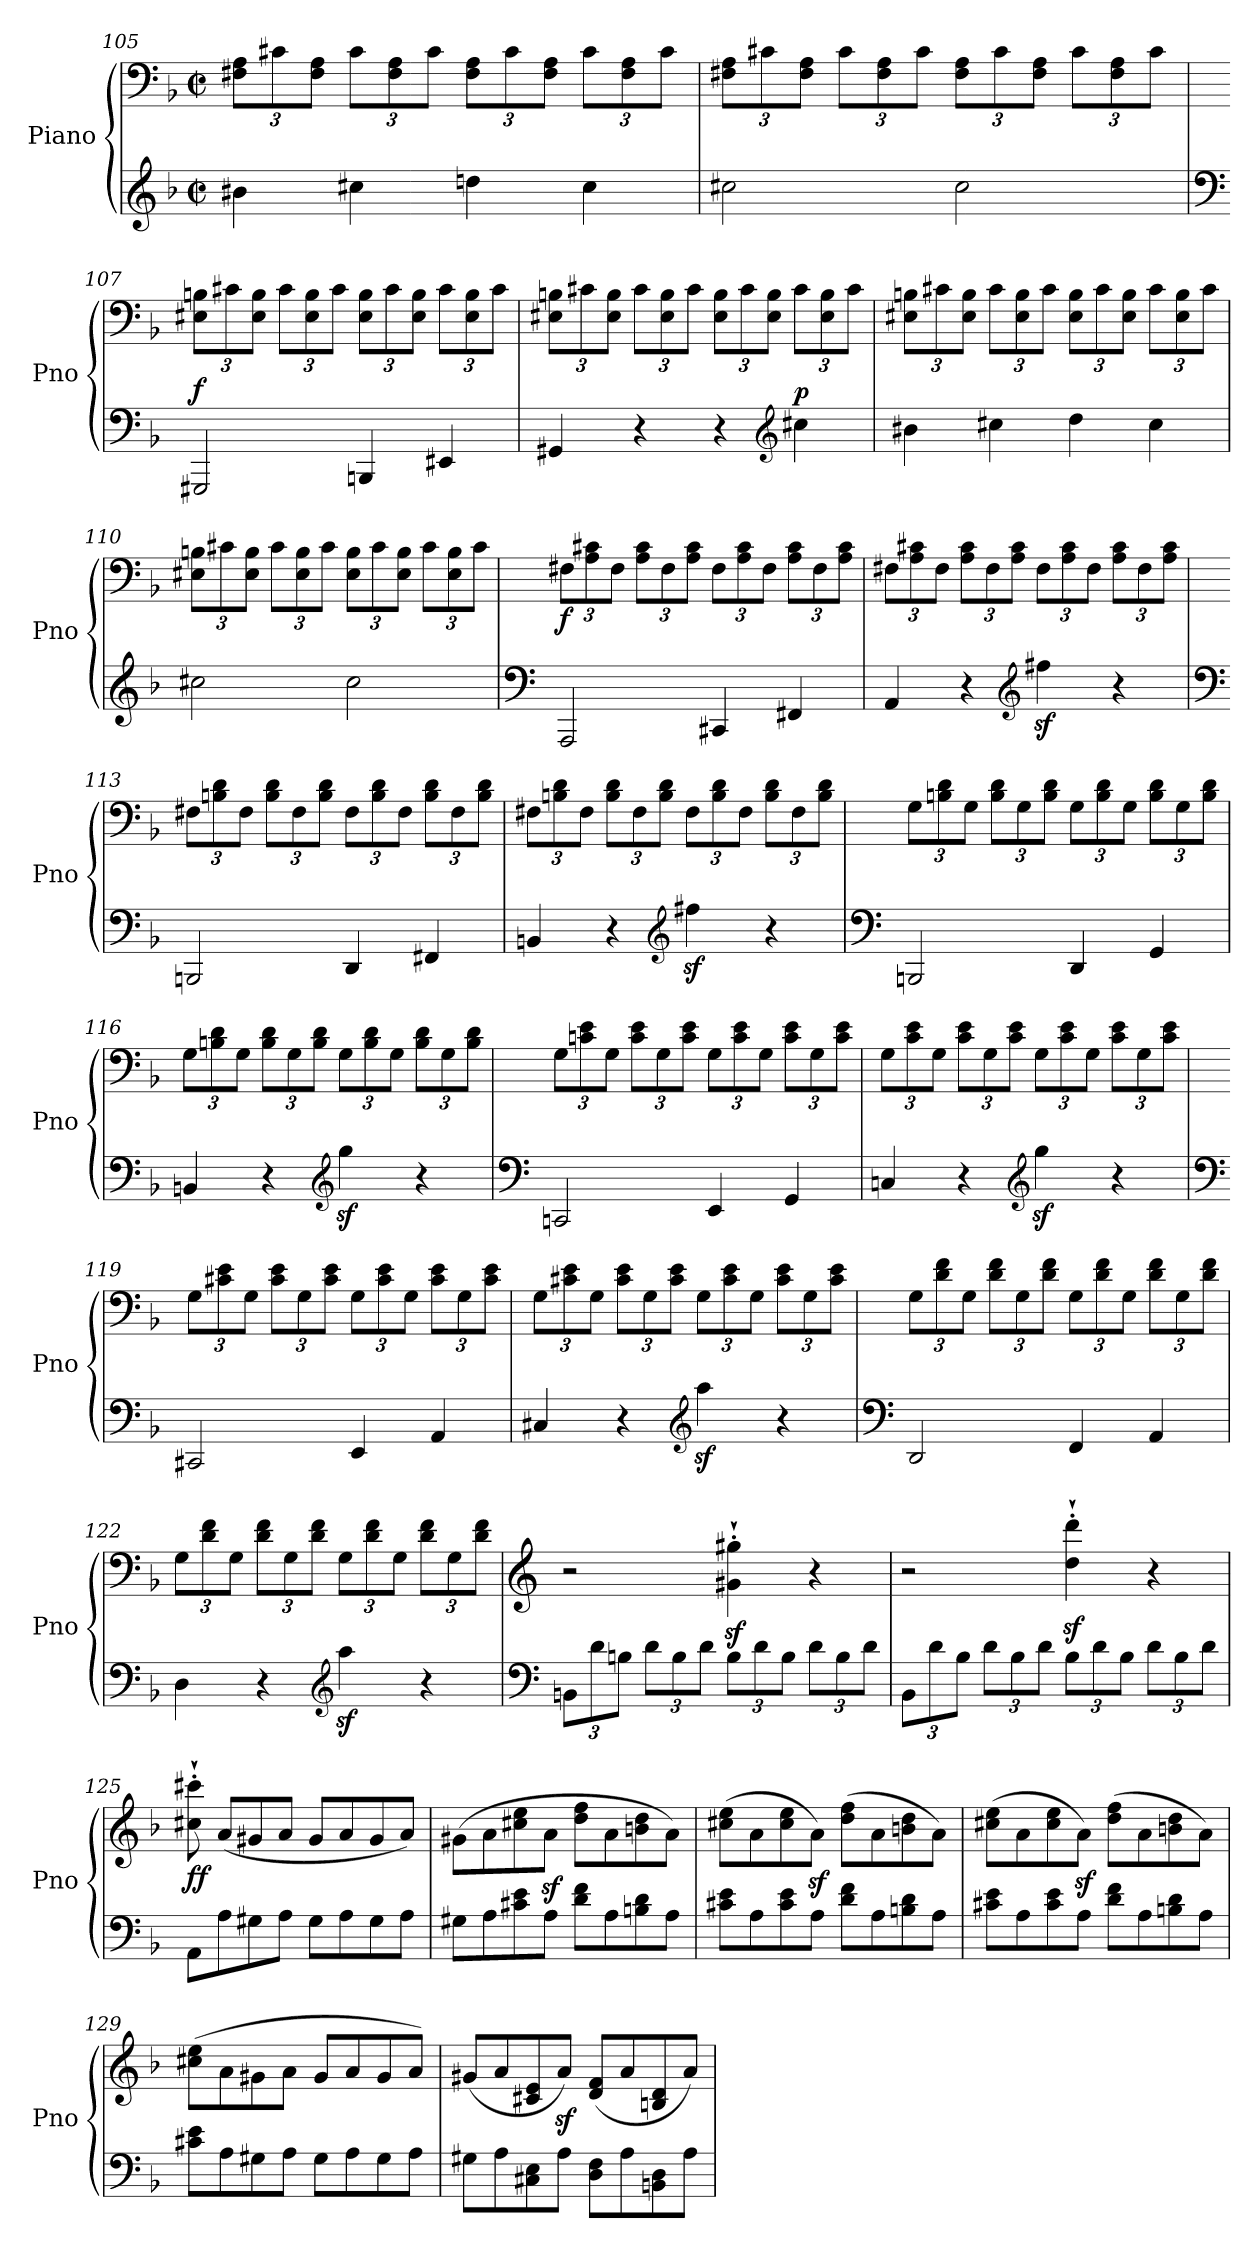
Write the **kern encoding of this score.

**kern	**kern	**dynam
*part1	*part1	*part1
*staff2	*staff1	*staff1/2
*I"Piano	*	*
*I'Pno	*	*
!!LO:LB:g=z
*clefG2	*clefF4	*
*k[b-]	*k[b-]	*
*F:	*F:	*
*M2/2	*M2/2	*
*met(c|)	*met(c|)	*
*	*Xbrackettup	*
=105	=105	=105
4b#X\	12F#X\ 12A\L	.
.	12c#X\	.
.	12F#\ 12A\J	.
4cc#X\	12c#\L	.
.	12F#\ 12A\	.
.	12c#\J	.
4ddn\	12F#\ 12A\L	.
.	12c#\	.
.	12F#\ 12A\J	.
4cc#\	12c#\L	.
.	12F#\ 12A\	.
.	12c#\J	.
=106	=106	=106
2cc#X\	12F#X\ 12A\L	.
.	12c#X\	.
.	12F#\ 12A\J	.
.	12c#\L	.
.	12F#\ 12A\	.
.	12c#\J	.
2cc#\	12F#\ 12A\L	.
.	12c#\	.
.	12F#\ 12A\J	.
.	12c#\L	.
.	12F#\ 12A\	.
.	12c#\J	.
=107	=107	=107
*clefF4	*	*
!	!	!LO:DY:a=2
2GGG#X/	12E#X\ 12Bn\L	f
.	12c#X\	.
.	12E#\ 12B\J	.
.	12c#\L	.
.	12E#\ 12B\	.
.	12c#\J	.
4BBBn/	12E#\ 12B\L	.
.	12c#\	.
.	12E#\ 12B\J	.
4EE#X/	12c#\L	.
.	12E#\ 12B\	.
.	12c#\J	.
!!LO:LB:g=z
=108	=108	=108
4GG#X/	12E#X\ 12Bn\L	.
.	12c#X\	.
.	12E#\ 12B\J	.
4r	12c#\L	.
.	12E#\ 12B\	.
.	12c#\J	.
4r	12E#\ 12B\L	.
.	12c#\	.
.	12E#\ 12B\J	.
*clefG2	*	*
!	!	!LO:DY:a=2
4cc#X\	12c#\L	p
.	12E#\ 12B\	.
.	12c#\J	.
=109	=109	=109
4b#X\	12E#X\ 12Bn\L	.
.	12c#X\	.
.	12E#\ 12B\J	.
4cc#X\	12c#\L	.
.	12E#\ 12B\	.
.	12c#\J	.
4dd\	12E#\ 12B\L	.
.	12c#\	.
.	12E#\ 12B\J	.
4cc#\	12c#\L	.
.	12E#\ 12B\	.
.	12c#\J	.
=110	=110	=110
2cc#X\	12E#X\ 12Bn\L	.
.	12c#X\	.
.	12E#\ 12B\J	.
.	12c#\L	.
.	12E#\ 12B\	.
.	12c#\J	.
2cc#\	12E#\ 12B\L	.
.	12c#\	.
.	12E#\ 12B\J	.
.	12c#\L	.
.	12E#\ 12B\	.
.	12c#\J	.
!!LO:LB:g=z
=111	=111	=111
*clefF4	*	*
!	!	!LO:DY:b
2AAA/	12F#X\L	f
.	12A\ 12c#X\	.
.	12F#\J	.
.	12A\ 12c#\L	.
.	12F#\	.
.	12A\ 12c#\J	.
4CC#X/	12F#\L	.
.	12A\ 12c#\	.
.	12F#\J	.
4FF#X/	12A\ 12c#\L	.
.	12F#\	.
.	12A\ 12c#\J	.
=112	=112	=112
4AA/	12F#X\L	.
.	12A\ 12c#X\	.
.	12F#\J	.
4r	12A\ 12c#\L	.
.	12F#\	.
.	12A\ 12c#\J	.
*clefG2	*	*
4ff#Xz<\	12F#\L	.
.	12A\ 12c#\	.
.	12F#\J	.
4r	12A\ 12c#\L	.
.	12F#\	.
.	12A\ 12c#\J	.
=113	=113	=113
*clefF4	*	*
2BBBn/	12F#X\L	.
.	12Bn\ 12d\	.
.	12F#\J	.
.	12B\ 12d\L	.
.	12F#\	.
.	12B\ 12d\J	.
4DD/	12F#\L	.
.	12B\ 12d\	.
.	12F#\J	.
4FF#X/	12B\ 12d\L	.
.	12F#\	.
.	12B\ 12d\J	.
!!LO:PB:g=z
=114	=114	=114
4BBn/	12F#X\L	.
.	12Bn\ 12d\	.
.	12F#\J	.
4r	12B\ 12d\L	.
.	12F#\	.
.	12B\ 12d\J	.
*clefG2	*	*
4ff#Xz<\	12F#\L	.
.	12B\ 12d\	.
.	12F#\J	.
4r	12B\ 12d\L	.
.	12F#\	.
.	12B\ 12d\J	.
=115	=115	=115
*clefF4	*	*
2BBBn/	12G\L	.
.	12Bn\ 12d\	.
.	12G\J	.
.	12B\ 12d\L	.
.	12G\	.
.	12B\ 12d\J	.
4DD/	12G\L	.
.	12B\ 12d\	.
.	12G\J	.
4GG/	12B\ 12d\L	.
.	12G\	.
.	12B\ 12d\J	.
=116	=116	=116
4BBn/	12G\L	.
.	12Bn\ 12d\	.
.	12G\J	.
4r	12B\ 12d\L	.
.	12G\	.
.	12B\ 12d\J	.
*clefG2	*	*
4ggz<\	12G\L	.
.	12B\ 12d\	.
.	12G\J	.
4r	12B\ 12d\L	.
.	12G\	.
.	12B\ 12d\J	.
!!LO:LB:g=z
=117	=117	=117
*clefF4	*	*
2CCn/	12G\L	.
.	12cn\ 12e\	.
.	12G\J	.
.	12c\ 12e\L	.
.	12G\	.
.	12c\ 12e\J	.
4EE/	12G\L	.
.	12c\ 12e\	.
.	12G\J	.
4GG/	12c\ 12e\L	.
.	12G\	.
.	12c\ 12e\J	.
=118	=118	=118
4Cn/	12G\L	.
.	12c\ 12e\	.
.	12G\J	.
4r	12c\ 12e\L	.
.	12G\	.
.	12c\ 12e\J	.
*clefG2	*	*
4ggz<\	12G\L	.
.	12c\ 12e\	.
.	12G\J	.
4r	12c\ 12e\L	.
.	12G\	.
.	12c\ 12e\J	.
=119	=119	=119
*clefF4	*	*
2CC#X/	12G\L	.
.	12c#X\ 12e\	.
.	12G\J	.
.	12c#\ 12e\L	.
.	12G\	.
.	12c#\ 12e\J	.
4EE/	12G\L	.
.	12c#\ 12e\	.
.	12G\J	.
4AA/	12c#\ 12e\L	.
.	12G\	.
.	12c#\ 12e\J	.
!!LO:LB:g=z
=120	=120	=120
4C#X/	12G\L	.
.	12c#X\ 12e\	.
.	12G\J	.
4r	12c#\ 12e\L	.
.	12G\	.
.	12c#\ 12e\J	.
*clefG2	*	*
4aaz<\	12G\L	.
.	12c#\ 12e\	.
.	12G\J	.
4r	12c#\ 12e\L	.
.	12G\	.
.	12c#\ 12e\J	.
=121	=121	=121
*clefF4	*	*
2DD/	12G\L	.
.	12d\ 12f\	.
.	12G\J	.
.	12d\ 12f\L	.
.	12G\	.
.	12d\ 12f\J	.
4FF/	12G\L	.
.	12d\ 12f\	.
.	12G\J	.
4AA/	12d\ 12f\L	.
.	12G\	.
.	12d\ 12f\J	.
=122	=122	=122
4D\	12G\L	.
.	12d\ 12f\	.
.	12G\J	.
4r	12d\ 12f\L	.
.	12G\	.
.	12d\ 12f\J	.
*clefG2	*	*
4aaz<\	12G\L	.
.	12d\ 12f\	.
.	12G\J	.
4r	12d\ 12f\L	.
.	12G\	.
.	12d\ 12f\J	.
!!LO:LB:g=z
=123	=123	=123
*clefF4	*clefG2	*
*Xbrackettup	*	*
12BBn\L	2r	.
12d\	.	.
12Bn\J	.	.
12d\L	.	.
12B\	.	.
12d\J	.	.
12B\L	4g#X\z<'` 4gg#X\z<'`	.
12d\	.	.
12B\J	.	.
12d\L	4r	.
12B\	.	.
12d\J	.	.
=124	=124	=124
12BB-\L	2r	.
12d\	.	.
12B-\J	.	.
12d\L	.	.
12B-\	.	.
12d\J	.	.
12B-\L	4dd\z<'` 4ddd\z<'`	.
12d\	.	.
12B-\J	.	.
12d\L	4r	.
12B-\	.	.
12d\J	.	.
=125	=125	=125
!	!	!LO:DY:b
8AA\L	8cc#X\'` 8ccc#X\'`	ff
8A\	(<8a/L	.
8G#X\	8g#X/	.
8A\J	8a/J	.
8G#\L	8g#/L	.
8A\	8a/	.
8G#\	8g#/	.
8A\J	8a/J)	.
!!LO:LB:g=z
=126	=126	=126
8G#X\L	(>8g#X\L	.
8A\	8a\	.
8c#X\ 8e\	8cc#X\ 8ee\	.
8A\J	8az<\J	.
8d\ 8f\L	8dd\ 8ff\L	.
8A\	8a\	.
8Bn\ 8d\	8bn\ 8dd\	.
8A\J	8a\J)	.
=127	=127	=127
8c#X\ 8e\L	(>8cc#X\ 8ee\L	.
8A\	8a\	.
8c#\ 8e\	8cc#\ 8ee\	.
8A\J	8az<\J)	.
8d\ 8f\L	(>8dd\ 8ff\L	.
8A\	8a\	.
8Bn\ 8d\	8bn\ 8dd\	.
8A\J	8a\J)	.
=128	=128	=128
8c#X\ 8e\L	(>8cc#X\ 8ee\L	.
8A\	8a\	.
8c#\ 8e\	8cc#\ 8ee\	.
8A\J	8az<\J)	.
8d\ 8f\L	(>8dd\ 8ff\L	.
8A\	8a\	.
8Bn\ 8d\	8bn\ 8dd\	.
8A\J	8a\J)	.
=129	=129	=129
8c#X\ 8e\L	(>8cc#X\ 8ee\L	.
8A\	8a\	.
8G#X\	8g#X\	.
8A\J	8a\J	.
8G#\L	8g#/L	.
8A\	8a/	.
8G#\	8g#/	.
8A\J	8a/J)	.
!!LO:LB:g=z
=130	=130	=130
8G#X\L	(<8g#X/L	.
8A\	8a/	.
8C#X\ 8E\	8c#X/ 8e/	.
8A\J	8az</J)	.
8D\ 8F\L	(<8d/ 8f/L	.
8A\	8a/	.
8BBn\ 8D\	8Bn/ 8d/	.
8A\J	8a/J)	.
=	=	=
*-	*-	*-
